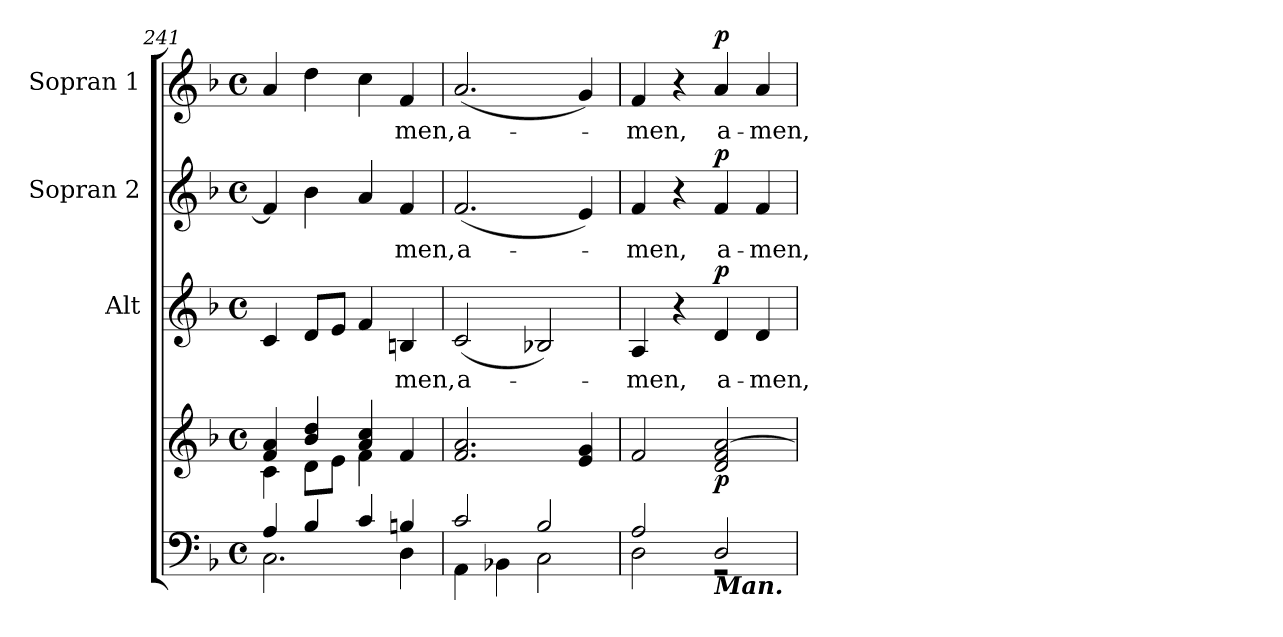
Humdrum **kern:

**kern	**kern	**dynam	**kern	**text	**dynam	**kern	**text	**dynam	**kern	**text	**dynam
*part4	*part4	*part4	*part3	*part3	*part3	*part2	*part2	*part2	*part1	*part1	*part1
*staff5	*staff4	*staff4/5	*staff3	*staff3	*staff3	*staff2	*staff2	*staff2	*staff1	*staff1	*staff1
*	*	*	*I"Alt	*	*	*I"Sopran 2	*	*	*I"Sopran 1	*	*
*	*	*	*I'A.	*	*	*I'S. 2	*	*	*I'S. 1	*	*
*clefF4	*clefG2	*	*clefG2	*	*	*clefG2	*	*	*clefG2	*	*
*k[b-]	*k[b-]	*	*k[b-]	*	*	*k[b-]	*	*	*k[b-]	*	*
*F:	*F:	*	*F:	*	*	*F:	*	*	*F:	*	*
*M4/4	*M4/4	*	*M4/4	*	*	*M4/4	*	*	*M4/4	*	*
*met(c)	*met(c)	*	*met(c)	*	*	*met(c)	*	*	*met(c)	*	*
=241	=241	=241	=241	=241	=241	=241	=241	=241	=241	=241	=241
*^	*^	*	*	*	*	*	*	*	*	*	*
4A/	2.C\	4f/ 4a/	4c\	.	4c/	.	.	4f/]	.	.	4a/	.	.
4B-/	.	4b-/ 4dd/	8d\L	.	8d/L	.	.	4b-\	.	.	4dd\	.	.
.	.	.	8e\J	.	8e/J	.	.	.	.	.	.	.	.
4c/	.	4a/ 4cc/	4f\	.	4f/	.	.	4a/	.	.	4cc\	.	.
!	!	!	!	!	!	!LO:LY:b	!	!	!LO:LY:b	!	!	!LO:LY:b	!
4Bn/	4D\	4f/	4ryy	.	4Bn/	-men,	.	4f/	-men,	.	4f/	-men,	.
!!LO:LB:g=z
=242	=242	=242	=242	=242	=242	=242	=242	=242	=242	=242	=242	=242	=242
!	!	!	!	!	!	!LO:LY:b	!	!	!LO:LY:b	!	!	!LO:LY:b	!
*	*	*v	*v	*	*	*	*	*	*	*	*	*	*
2c/	4AA\	2.f/ 2.a/	.	(<2c/	a-	.	(<2.f/	a-	.	(<2.a/	a-	.
.	4BB-X\	.	.	.	.	.	.	.	.	.	.	.
2B-/	2C\	.	.	2B-X/)	.	.	.	.	.	.	.	.
.	.	4e/ 4g/	.	.	.	.	4e/)	.	.	4g/)	.	.
=243	=243	=243	=243	=243	=243	=243	=243	=243	=243	=243	=243	=243
!	!	!	!	!	!LO:LY:b	!	!	!LO:LY:b	!	!	!LO:LY:b	!
2A/	2D\	2f/	.	4A/	-men,	.	4f/	-men,	.	4f/	-men,	.
.	.	.	.	4r	.	.	4r	.	.	4r	.	.
!LO:TX:b:Bi:t=Man.	!	!	!	!	!	!	!	!	!	!	!	!
!	!	!	!LO:DY:b	!	!LO:LY:b	!LO:DY:a	!	!LO:LY:b	!LO:DY:a	!	!LO:LY:b	!LO:DY:a
2D/	2rGG	2d/ 2f/ [>2a/	p	4d/	a-	p	4f/	a-	p	4a/	a-	p
!	!	!	!	!	!LO:LY:b	!	!	!LO:LY:b	!	!	!LO:LY:b	!
.	.	.	.	4d/	-men,	.	4f/	-men,	.	4a/	-men,	.
*v	*v	*	*	*	*	*	*	*	*	*	*	*
=	=	=	=	=	=	=	=	=	=	=	=
*-	*-	*-	*-	*-	*-	*-	*-	*-	*-	*-	*-
